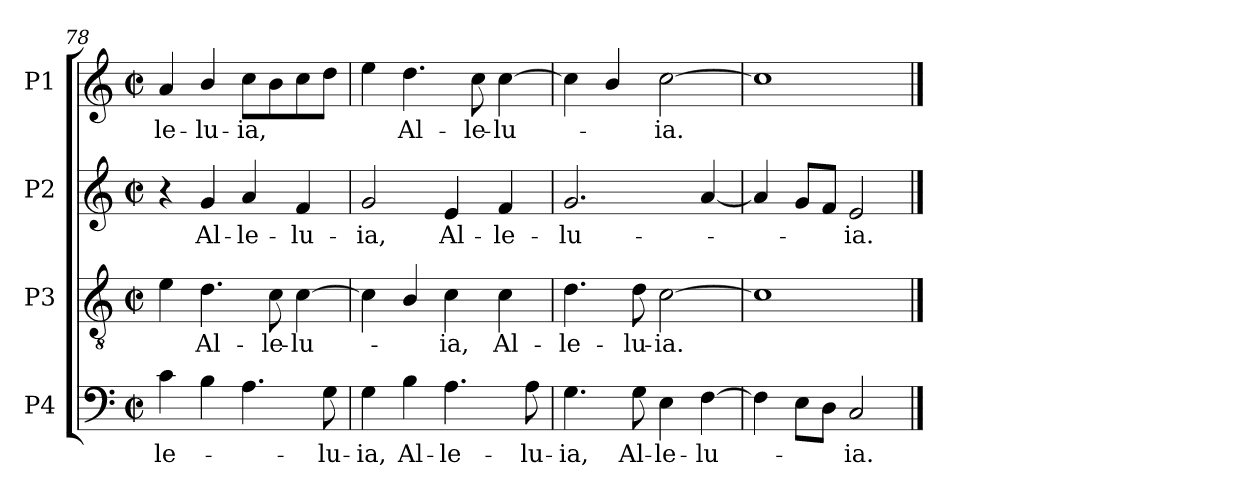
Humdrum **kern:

**kern	**text	**kern	**text	**kern	**text	**kern	**text
*part4	*part4	*part3	*part3	*part2	*part2	*part1	*part1
*staff4	*staff4	*staff3	*staff3	*staff2	*staff2	*staff1	*staff1
*I"P4	*	*I"P3	*	*I"P2	*	*I"P1	*
!!LO:LB:g=z
*clefF4	*	*clefGv2	*	*clefG2	*	*clefG2	*
*	*	*ITrd7c12	*	*	*	*	*
*k[]	*	*k[]	*	*k[]	*	*k[]	*
*C:	*	*C:	*	*C:	*	*C:	*
*M2/2	*	*M2/2	*	*M2/2	*	*M2/2	*
*met(c|)	*	*met(c|)	*	*met(c|)	*	*met(c|)	*
=78	=78	=78	=78	=78	=78	=78	=78
!	!LO:LY:b:color=#000000	!	!	!	!	!	!
!	!	!	!	!	!	!	!LO:LY:b:color=#000000
4ci\	-le-	4Ei\	.	4r	.	4ai/	-le-
!	!	!	!LO:LY:b:color=#000000	!	!	!	!
!	!	!	!	!	!LO:LY:b:color=#000000	!	!
!	!	!	!	!	!	!	!LO:LY:b:color=#000000
4Bi\	.	4.Di\	Al-	4gi/	Al-	4bi/	-lu-
!	!	!	!	!	!LO:LY:b:color=#000000	!	!
!	!	!	!	!	!	!	!LO:LY:b:color=#000000
4.Ai\	.	.	.	4ai/	-le-	8cci\L	-ia,
!	!	!	!LO:LY:b:color=#000000	!	!	!	!
.	.	8Ci\	-le-	.	.	8bi\	.
!	!	!	!LO:LY:b:color=#000000	!	!	!	!
!	!	!	!	!	!LO:LY:b:color=#000000	!	!
.	.	[4Ci\	-lu-	4fi/	-lu-	8cci\	.
!	!LO:LY:b:color=#000000	!	!	!	!	!	!
8Gi\	-lu-	.	.	.	.	8ddi\J	.
=79	=79	=79	=79	=79	=79	=79	=79
!	!LO:LY:b:color=#000000	!	!	!	!	!	!
!	!	!	!	!	!LO:LY:b:color=#000000	!	!
4Gi\	-ia,	4Ci\]	.	2gi/	-ia,	4eei\	.
!	!LO:LY:b:color=#000000	!	!	!	!	!	!
!	!	!	!	!	!	!	!LO:LY:b:color=#000000
4Bi\	Al-	4BBi/	.	.	.	4.ddi\	Al-
!	!LO:LY:b:color=#000000	!	!	!	!	!	!
!	!	!	!LO:LY:b:color=#000000	!	!	!	!
!	!	!	!	!	!LO:LY:b:color=#000000	!	!
4.Ai\	-le-	4Ci\	-ia,	4ei/	Al-	.	.
!	!	!	!	!	!	!	!LO:LY:b:color=#000000
.	.	.	.	.	.	8cci\	-le-
!	!	!	!LO:LY:b:color=#000000	!	!	!	!
!	!	!	!	!	!LO:LY:b:color=#000000	!	!
!	!	!	!	!	!	!	!LO:LY:b:color=#000000
.	.	4Ci\	Al-	4fi/	-le-	[4cci\	-lu-
!	!LO:LY:b:color=#000000	!	!	!	!	!	!
8Ai\	-lu-	.	.	.	.	.	.
=80	=80	=80	=80	=80	=80	=80	=80
!	!LO:LY:b:color=#000000	!	!	!	!	!	!
!	!	!	!LO:LY:b:color=#000000	!	!	!	!
!	!	!	!	!	!LO:LY:b:color=#000000	!	!
4.Gi\	-ia,	4.Di\	-le-	2.gi/	-lu-	4cci\]	.
.	.	.	.	.	.	4bi/	.
!	!LO:LY:b:color=#000000	!	!	!	!	!	!
!	!	!	!LO:LY:b:color=#000000	!	!	!	!
8Gi\	Al-	8Di\	-lu-	.	.	.	.
!	!LO:LY:b:color=#000000	!	!	!	!	!	!
!	!	!	!LO:LY:b:color=#000000	!	!	!	!
!	!	!	!	!	!	!	!LO:LY:b:color=#000000
4Ei\	-le-	[2Ci\	-ia.	.	.	[2cci\	-ia.
!	!LO:LY:b:color=#000000	!	!	!	!	!	!
[4Fi\	-lu-	.	.	[4ai/	.	.	.
=81	=81	=81	=81	=81	=81	=81	=81
4Fi\]	.	1Ci]	.	4ai/]	.	1cci]	.
8Ei\L	.	.	.	8gi/L	.	.	.
8Di\J	.	.	.	8fi/J	.	.	.
!	!LO:LY:b:color=#000000	!	!	!	!	!	!
!	!	!	!	!	!LO:LY:b:color=#000000	!	!
2Ci/	-ia.	.	.	2ei/	-ia.	.	.
==	==	==	==	==	==	==	==
*-	*-	*-	*-	*-	*-	*-	*-
